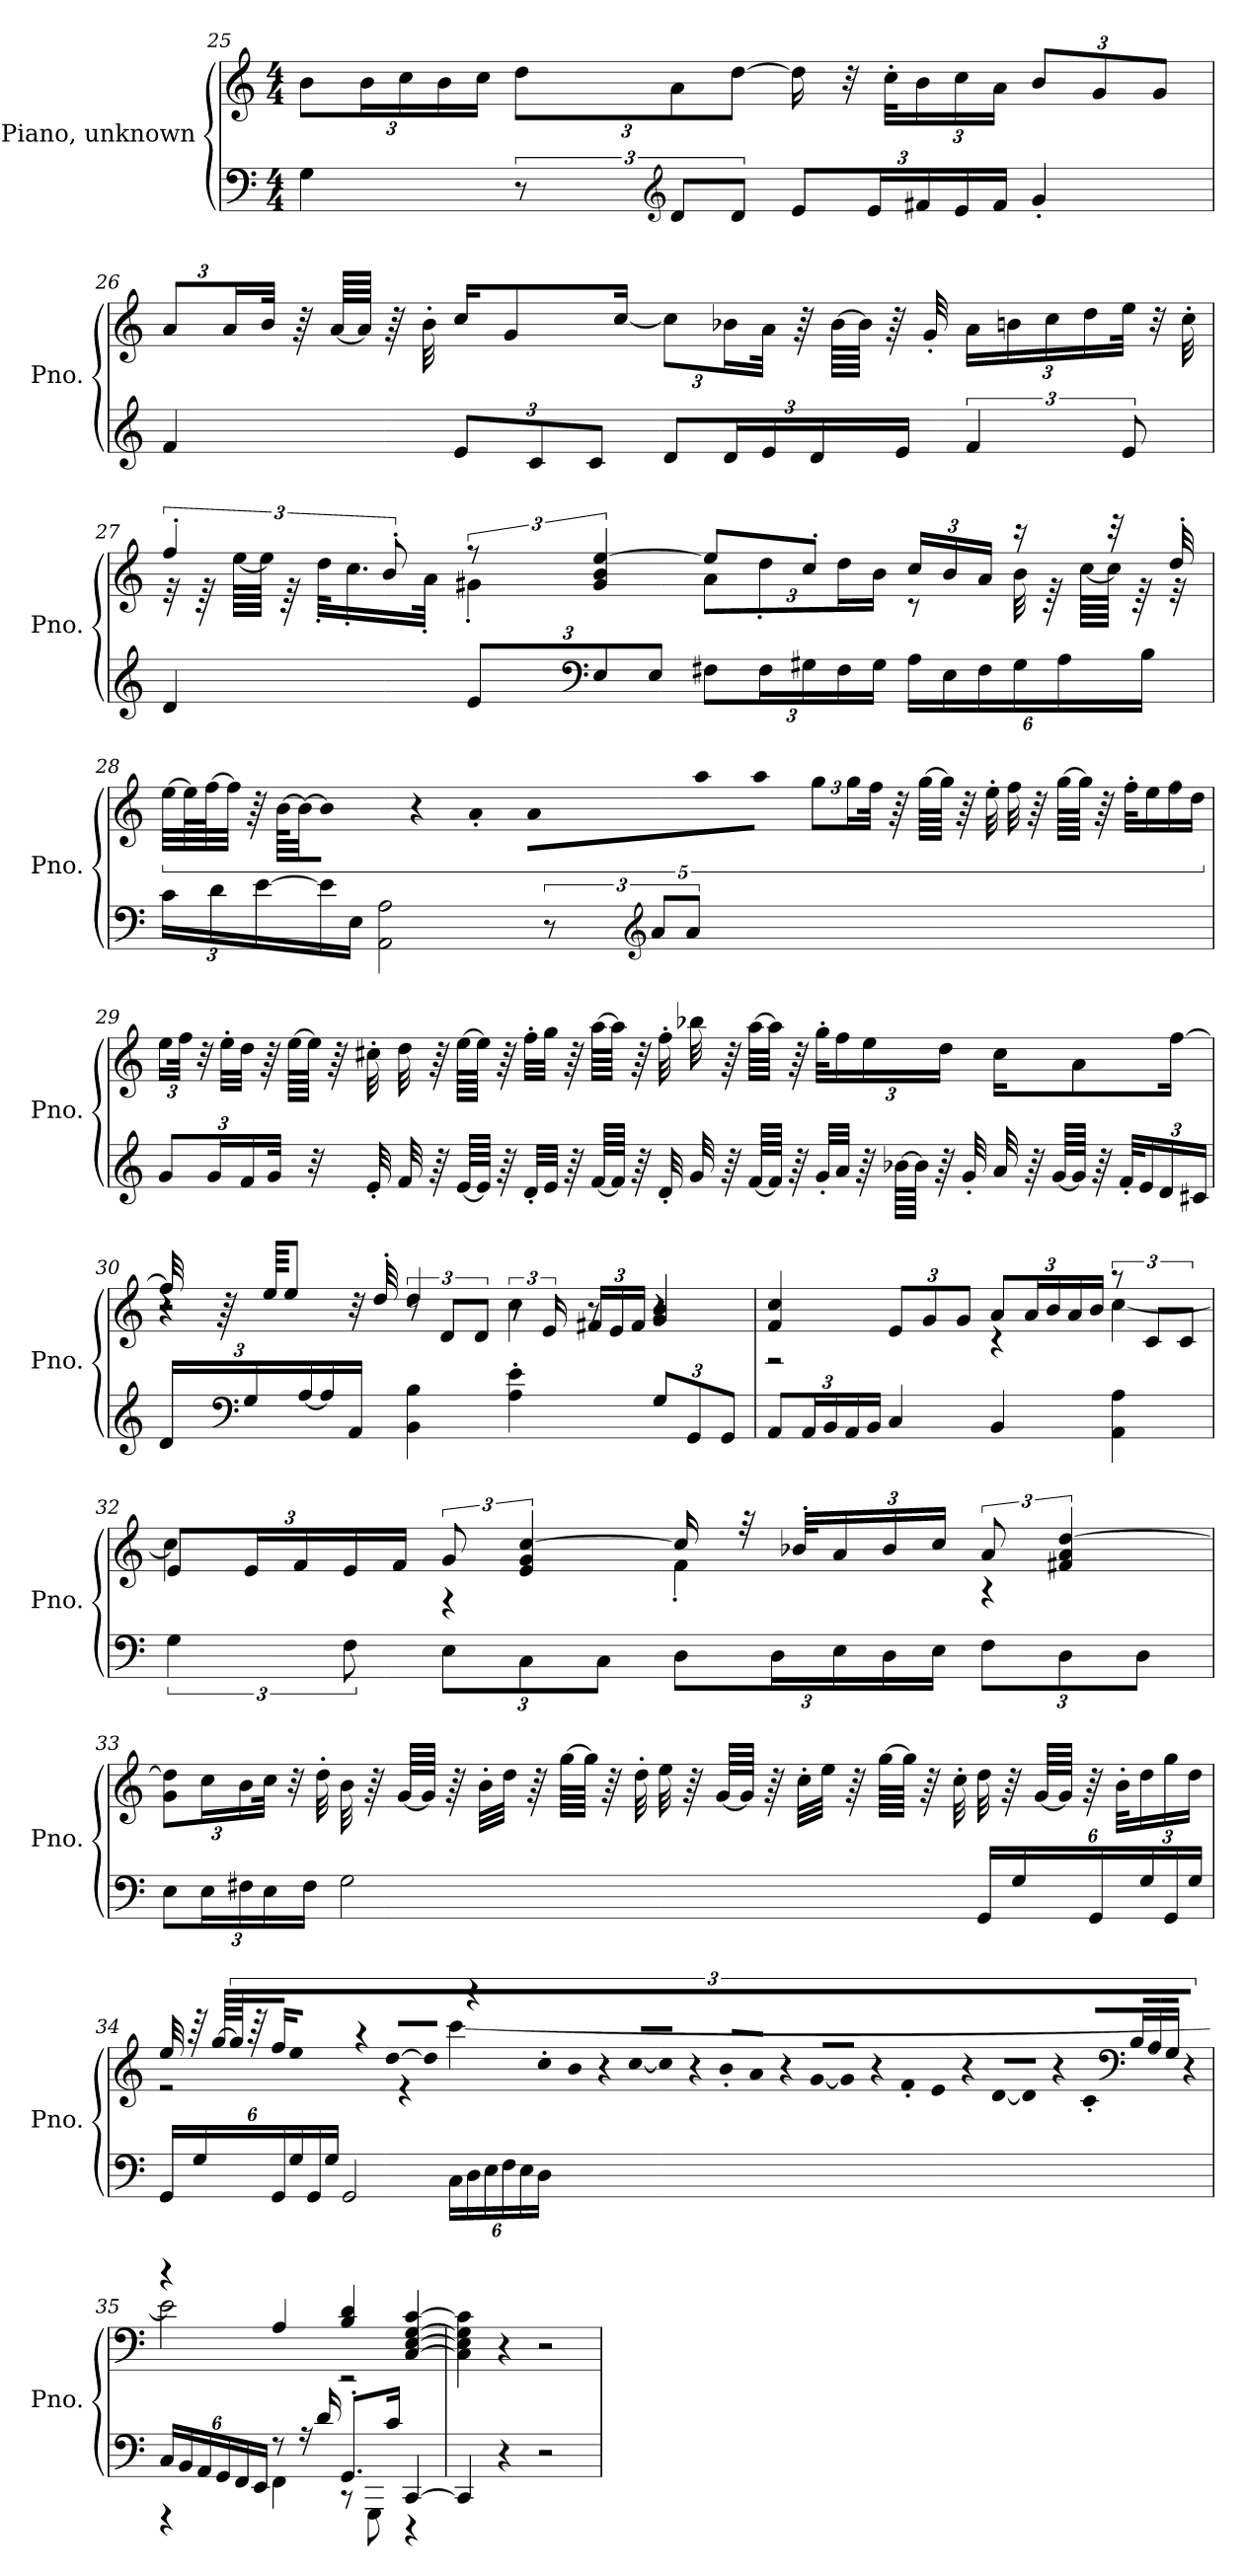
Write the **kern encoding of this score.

**kern	**kern
*part1	*part1
*staff2	*staff1
*I"Piano, unknown	*
*I'Pno.	*
!!LO:LB:g=z
*clefF4	*clefG2
*k[]	*k[]
*M4/4	*M4/4
*	*Xbrackettup
=25	=25
4G\	12b\L
.	24b\L
.	24cc\
.	24b\
.	24cc\JJ
12r	12dd\L
*clefG2	*
12d/L	12a\
12d/J	[12dd\J
*Xbrackettup	*
12e/L	16dd\]
.	32r
24e/L	.
.	32cc'\KLL
24f#X/	24b\
24e/	24cc\
24f#/JJ	24a\JJ
4g'/	12b/L
.	12g/
.	12g/J
=26	=26
4f/	12a/L
.	24a/L
.	32b/JJk
.	64r
.	[64a/LLLL
.	64a/JJJJ]
.	64r
.	32b'\
12e/L	16cc/KL
.	8g/
12c/	.
12c/J	.
.	[16cc/Jk
12d/L	12cc\L]
24d/L	24b-X\L
24e/	32a\JJk
.	64r
24d/	.
.	[64b-\LLLL
.	64b-\JJJJ]
.	64r
24e/JJ	.
.	32g'/
*brackettup	*
6f/	24a\LL
.	24bn\
.	24cc\
.	24dd\
12e/	48ee\JJk
.	32r
.	32cc'\
!!LO:PB:g=z
=27	=27
*	*brackettup
*	*^
4d/	6ff'/	32r
.	.	64r
.	.	[64ee\LLLL
.	.	64ee\JJJJ]
.	.	64r
.	.	32dd'\KLL
.	.	16.cc'\
.	12b'/	.
.	.	32a'\JJk
*Xbrackettup	*	*
12e/L	12r	4g#X'\
*clefF4	*	*
12E/	6g#/ 6b/ [6ee/	.
12E/J	.	.
*	*	*Xbrackettup
12F#X\L	8ee/L]	12a\L
24F#\L	.	12dd'\
24G#X\	8cc'/J	.
24F#\	.	24dd\L
24G#\JJ	.	24b\JJ
24A\LL	24cc/LL	8r
24E\	24b/	.
24F#\	24a/JJ	.
24G#\	16r	32b\
.	.	64r
24A\	.	.
.	.	[64cc\LLLL
.	32r	64cc\JJJJ]
.	.	64r
24B\JJ	.	.
.	32dd'/	32r
*	*v	*v
!!LO:LB:g=z
=28	=28
*	*brackettup
24c\LL	[40ee\LLL
.	80ee\L]
.	[80ff\J
24d\	.
.	40ff\JJJ]
.	80r
[24e\	.
.	[80b\KLLL
.	40b\J_
16e\]	16b\JJ]
16E\JJ	32r
.	32a'/
2AA\ 2A\	16a\KL
.	8aa\
.	16aa\Jk
*	*Xbrackettup
.	12gg\L
.	24gg\L
.	32ff\JJk
.	64r
.	[64gg\LLLL
.	64gg\JJJJ]
.	64r
.	32ee'\
*brackettup	*
12r	32ff\
.	64r
.	[64gg\LLLL
.	64gg\JJJJ]
.	64r
*clefG2	*
12a/L	.
.	32ff'\KLL
.	24ee\
12a/J	24ff\
.	24dd\JJ
!!LO:LB:g=z
=29	=29
*Xbrackettup	*
12g/L	24ee\LL
.	48ff\JJk
.	32r
24g/L	.
.	32ee'\LLL
24f/	32dd\JJJ
.	64r
48g/JJk	.
.	[64ee\LLLL
32r	64ee\JJJJ]
.	64r
32e'/	32cc#X'\
32f/	32dd\
64r	64r
[64e/LLLL	[64ee\LLLL
64e/JJJJ]	64ee\JJJJ]
64r	64r
32d'/LLL	32ff'\LLL
32e/JJJ	32gg\JJJ
64r	64r
[64f/LLLL	[64aa\LLLL
64f/JJJJ]	64aa\JJJJ]
64r	64r
32d'/	32ff'\
32g/	32bb-X\
64r	64r
[64f/LLLL	[64aa\LLLL
64f/JJJJ]	64aa\JJJJ]
64r	64r
32g'/LLL	32gg'\KLL
32a/JJJ	24ff\
64r	.
.	24ee\
[64b-X\LLLL	.
64b-\JJJJ]	.
64r	.
.	24dd\JJ
32g'/	.
32a/	16cc#\KL
64r	.
[64g/LLLL	.
64g/JJJJ]	8a\
64r	.
32f'/KLL	.
24e/	.
24d/	.
.	[16ff\Jk
24c#X/JJ	.
!!LO:LB:g=z
=30	=30
*	*^
*	*	*^
24d/LL	32ff/]	2r	4r
.	64r	.	.
*clefF4	*	*	*
24G/	.	.	.
.	64ee/KKKL	.	.
.	8ee/J	.	.
[24A/	.	.	.
16A/]	.	.	.
16AA/JJ	32r	.	.
.	32dd'/	.	.
*	*brackettup	*	*
4BB\ 4B\	12r	.	4dd/
.	12d/L	.	.
.	12d/J	.	.
4A\' 4e\'	12r	4cc\	8r
.	24e/	.	.
*	*	*	*Xbrackettup
.	8r	.	24f#X/LL
.	.	.	24e/
.	.	.	24f#/JJ
12G/L	4g/ 4b/	4r	4r
12GG/	.	.	.
12GG/J	.	.	.
*	*	*v	*v
=31	=31	=31
12AA/L	4f/ 4cc/	2r
24AA/L	.	.
24BB/	.	.
24AA/	.	.
24BB/JJ	.	.
4C/	12e/L	.
.	12g/	.
.	12g/J	.
4BB/	12a/L	4r
.	24a/L	.
.	24b/	.
.	24a/	.
.	24b/JJ	.
*	*brackettup	*
4AA\ 4A\	12r	[4cc\
.	12c/L	.
.	12c/J	.
!!LO:LB:g=z	!!
=32	=32	=32
*brackettup	*Xbrackettup	*
6G\	12e/L	4cc\]
.	24e/L	.
.	24f/	.
12F\	24e/	.
.	24f/JJ	.
*Xbrackettup	*brackettup	*
12E\L	12g/	4r
12C\	6e/ 6g/ [6cc/	.
12C\J	.	.
12D\L	16cc/]	4f'\
.	32r	.
24D\L	.	.
.	32b-X'/KLL	.
*	*Xbrackettup	*
24E\	24a/	.
24D\	24b-/	.
24E\JJ	24cc/JJ	.
*	*brackettup	*
12F\L	12a/	4r
12D\	6f#X/ 6a/ [6dd/	.
12D\J	.	.
*	*v	*v
!!LO:LB:g=z
=33	=33
*	*Xbrackettup
12E\L	12g\ 12dd\]L
24E\L	24cc\L
24F#X\	24b\
24E\	48cc\JJk
.	32r
24F#\JJ	.
.	32dd'\
2G\	32b\
.	64r
.	[64g/LLLL
.	64g/JJJJ]
.	64r
.	32b'\LLL
.	32dd\JJJ
.	64r
.	[64gg\LLLL
.	64gg\JJJJ]
.	64r
.	32dd'\
.	32ee\
.	64r
.	[64g/LLLL
.	64g/JJJJ]
.	64r
.	32cc'\LLL
.	32ee\JJJ
.	64r
.	[64gg\LLLL
.	64gg\JJJJ]
.	64r
.	32cc'\
24GG/LL	32dd\
.	64r
24G/	.
.	[64g/LLLL
.	64g/JJJJ]
.	64r
24GG/	.
.	32b'\KLL
24G/	24dd\
24GG/	24gg\
24G/JJ	24dd\JJ
!!LO:PB:g=z
=34	=34
*	*^
24GG/LL	32ee/	2r
.	64r	.
24G/	.	.
.	[64gg/LLLL	.
*	*brackettup	*
.	96gg/JJJJ]	.
.	96r	.
24GG/	24ff/LL	.
24G/	32ee/JJk	.
.	64r	.
24GG/	.	.
.	[64dd/LLLL	.
.	64dd/JJJJ]	.
.	64r	.
24G/JJ	.	.
.	32cc'/	.
2GG/	32b/	.
.	64r	.
.	[64cc/LLLL	.
.	64cc/JJJJ]	.
.	64r	.
.	32b'/LLL	.
.	32a/JJJ	.
.	64r	.
.	[64g/LLLL	.
.	64g/JJJJ]	.
.	64r	.
.	32f'/	.
.	32e/	4r
.	64r	.
.	[64d/LLLL	.
.	64d/JJJJ]	.
.	64r	.
.	32c'/KLL	.
*	*clefF4	*
*	*Xbrackettup	*
.	24B/	.
.	24A/	.
.	24G/JJ	.
24C\LL	4r	[4e\
24D\	.	.
24E\	.	.
24F\	.	.
24E\	.	.
24D\JJ	.	.
!!LO:LB:g=z	!!
=35	=35	=35
*^	*	*
24C/LL	4r	4r	2e\]
24BB/	.	.	.
24AA/	.	.	.
24GG/	.	.	.
24FF/	.	.	.
24EE/JJ	.	.	.
8r	4FF\	4A/	.
16r	.	.	.
16d/	.	.	.
8.GG'/L	8r	4B/ 4d/	2r
.	8GGG\	.	.
16c/Jk	.	.	.
[4CC/	4r	[4C/ [4E/ [4G/ [4c/	.
*v	*v	*	*
*	*v	*v
=36	=36
4CC/]	4C\] 4E\] 4G\] 4c\]
4r	4r
2r	2r
=	=
*-	*-
